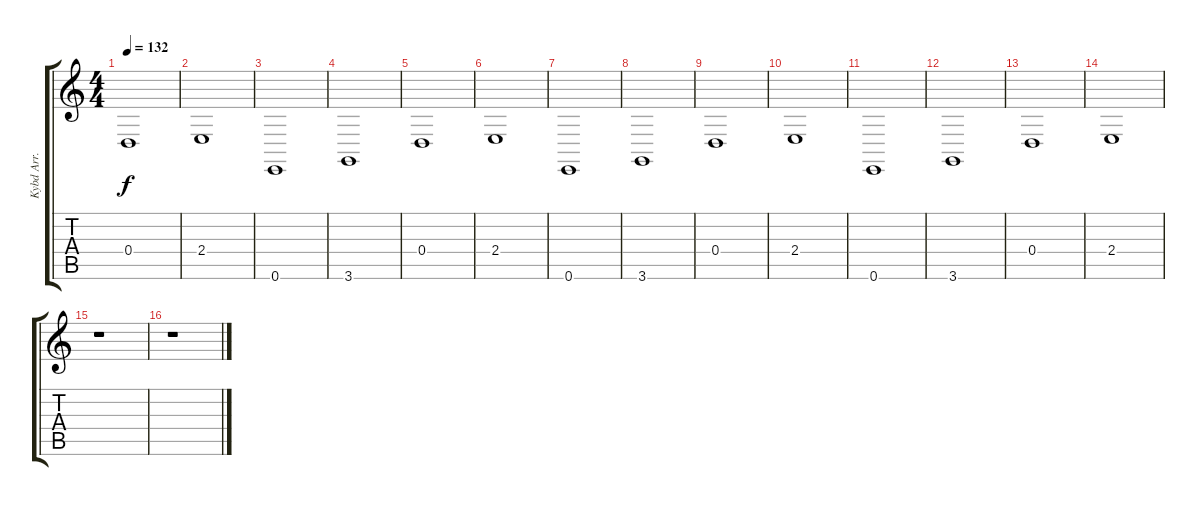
\track ("Kybd Arr. For Guitar" "Kybd Arr. ") {instrument electricgrandpiano}
\staff {score tabs}
\tuning (E4 B3 G3 D3 A2 E2) {hide}
\ts (4 4)
\tempo 132
\clef g2
\ks c
0.4.1{dy f} |
2.4.1 |
0.6.1 |
3.6.1 |
0.4.1 |
2.4.1 |
0.6.1 |
3.6.1 |
0.4.1 |
2.4.1 |
0.6.1 |
3.6.1 |
0.4.1 |
2.4.1 |
r.1 |
r.1
